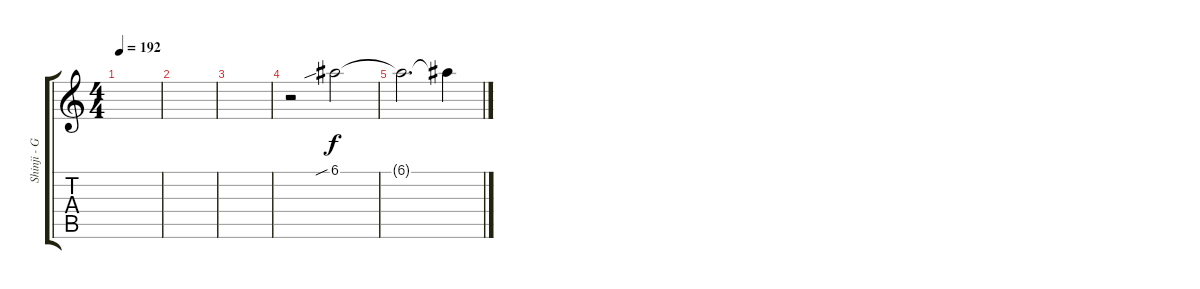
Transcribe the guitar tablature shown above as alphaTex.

\track ("Shinji - Guitar solo" "Shinji - G") {instrument distortionguitar}
\staff {score tabs}
\tuning (E4 B3 G3 D3 A2 E2) {hide}
\ts (4 4)
\tempo 192
\clef g2
\ks c
|
|
|
r.2{volume 0} 6.1{sib}.2{volume 16} |
6.1{t}.2{d dy f} 6.1{t}.4{volume 5}
